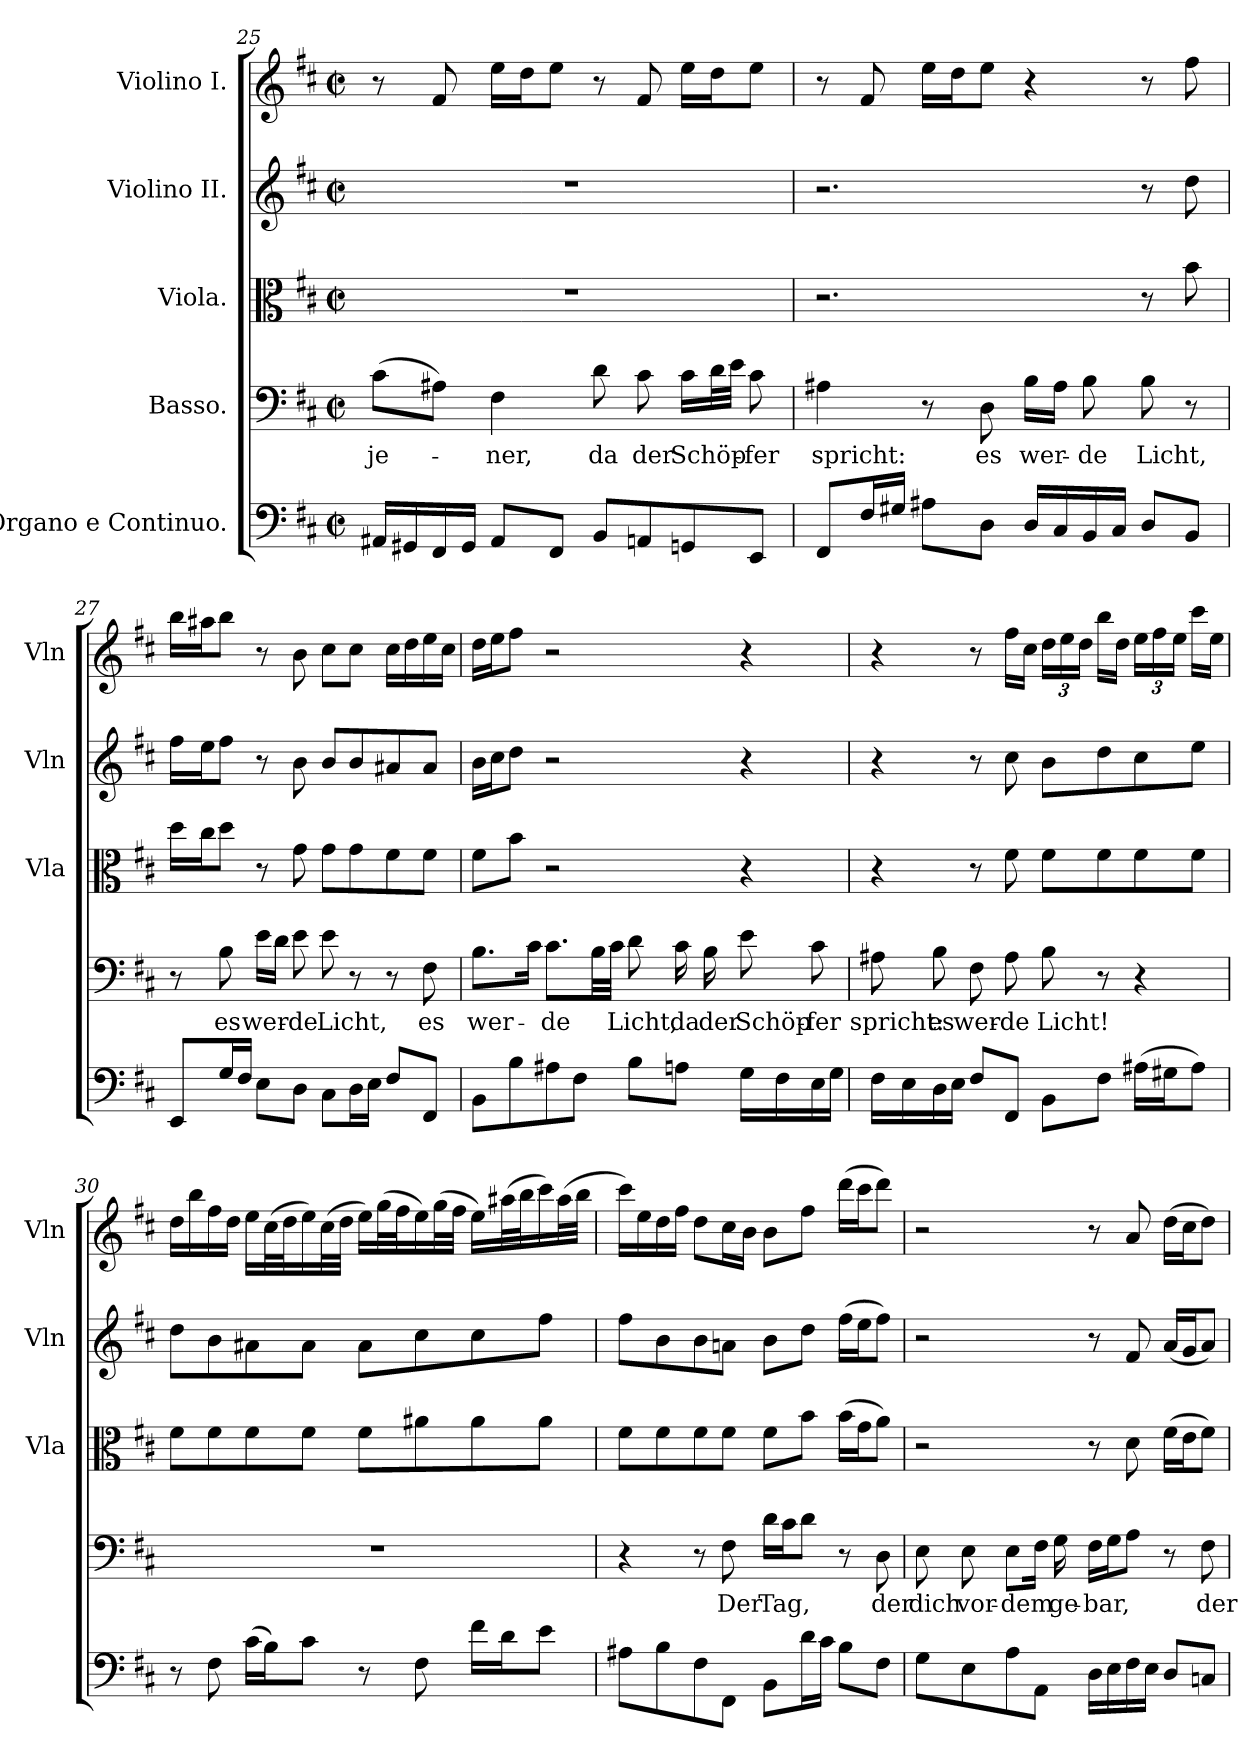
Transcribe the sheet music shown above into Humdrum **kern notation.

**kern	**kern	**text	**kern	**kern	**kern
*part5	*part4	*part4	*part3	*part2	*part1
*staff5	*staff4	*staff4	*staff3	*staff2	*staff1
*I"Organo e  Continuo.	*I"Basso.	*	*I"Viola.	*I"Violino II.	*I"Violino I.
*	*	*	*I'Vla	*I'Vln	*I'Vln
*clefF4	*clefF4	*	*clefC3	*clefG2	*clefG2
*k[f#c#]	*k[f#c#]	*	*k[f#c#]	*k[f#c#]	*k[f#c#]
*D:	*D:	*	*D:	*D:	*D:
*M2/2	*M2/2	*	*M2/2	*M2/2	*M2/2
*met(c|)	*met(c|)	*	*met(c|)	*met(c|)	*met(c|)
=25	=25	=25	=25	=25	=25
!	!	!LO:LY:b	!	!	!
16AA#X/LL	(8c#\L	je-	1r	1r	8r
16GG#X/	.	.	.	.	.
16FF#/	8A#X\J)	.	.	.	8f#/
16GG#/JJ	.	.	.	.	.
!	!	!LO:LY:b	!	!	!
8AA#/L	4F#\	-ner,	.	.	16ee\LL
.	.	.	.	.	16dd\J
8FF#/J	.	.	.	.	8ee\J
!	!	!LO:LY:b	!	!	!
8BB/L	8d\	da	.	.	8r
!	!	!LO:LY:b	!	!	!
8AAn/	8c#\	der	.	.	8f#/
!	!	!LO:LY:b	!	!	!
8GGn/	16c#\LL	Schöp-	.	.	16ee\LL
.	32d\L	.	.	.	16dd\J
.	32e\JJJ	.	.	.	.
!	!	!LO:LY:b	!	!	!
8EE/J	8c#\	-fer	.	.	8ee\J
!!LO:LB:g=z
=26	=26	=26	=26	=26	=26
!	!	!LO:LY:b	!	!	!
8FF#/L	4A#X\	spricht:	2.r	2.r	8r
16F#/L	.	.	.	.	8f#/
16G#X/JJ	.	.	.	.	.
8A#X\L	8r	.	.	.	16ee\LL
.	.	.	.	.	16dd\J
!	!	!LO:LY:b	!	!	!
8D\J	8D\	es	.	.	8ee\J
!	!	!LO:LY:b	!	!	!
16D/LL	16B\LL	wer-	.	.	4r
16C#/	16A#\JJ	.	.	.	.
!	!	!LO:LY:b	!	!	!
16BB/	8B\	-de	.	.	.
16C#/JJ	.	.	.	.	.
!	!	!LO:LY:b	!	!	!
8D/L	8B\	Licht,	8r	8r	8r
8BB/J	8r	.	8b\	8dd\	8ff#\
=27	=27	=27	=27	=27	=27
8EE/L	8r	.	16dd\LL	16ff#\LL	16bb\LL
.	.	.	16cc#\J	16ee\J	16aa#X\J
!	!	!LO:LY:b	!	!	!
16G/L	8B\	es	8dd\J	8ff#\J	8bb\J
16F#/JJ	.	.	.	.	.
!	!	!LO:LY:b	!	!	!
8E\L	16e\LL	wer-	8r	8r	8r
.	16d\JJ	.	.	.	.
!	!	!LO:LY:b	!	!	!
8D\J	8e\	-de	8g\	8b\	8b\
!	!	!LO:LY:b	!	!	!
8C#\L	8e\	Licht,	8g\L	8b/L	8cc#\L
16D\L	8r	.	8g\	8b/	8cc#\J
16E\JJ	.	.	.	.	.
8F#/L	8r	.	8f#\	8a#X/	16cc#\LL
.	.	.	.	.	16dd\
!	!	!LO:LY:b	!	!	!
8FF#/J	8F#\	es	8f#\J	8a#/J	16ee\
.	.	.	.	.	16cc#\JJ
=28	=28	=28	=28	=28	=28
!	!	!LO:LY:b	!	!	!
8BB\L	8.B\L	wer-	8f#\L	16b\LL	16dd\LL
.	.	.	.	16cc#\J	16ee\J
8B\	.	.	8b\J	8dd\J	8ff#\J
.	16c#\Jk	.	.	.	.
!	!	!LO:LY:b	!	!	!
8A#X\	8.c#\L	-de	2r	2r	2r
8F#\J	.	.	.	.	.
.	32B\LL	.	.	.	.
.	32c#\JJJ	.	.	.	.
!	!	!LO:LY:b	!	!	!
8B\L	8d\	Licht,	.	.	.
!	!	!LO:LY:b	!	!	!
8An\J	16c#\	da	.	.	.
!	!	!LO:LY:b	!	!	!
.	16B\	der	.	.	.
!	!	!LO:LY:b	!	!	!
16G\LL	8e\	Schöp-	4r	4r	4r
16F#\	.	.	.	.	.
!	!	!LO:LY:b	!	!	!
16E\	8c#\	-fer	.	.	.
16G\JJ	.	.	.	.	.
=29	=29	=29	=29	=29	=29
!	!	!LO:LY:b	!	!	!
16F#\LL	8A#X\	spricht:	4r	4r	4r
16E\	.	.	.	.	.
!	!	!LO:LY:b	!	!	!
16D\	8B\	es	.	.	.
16E\JJ	.	.	.	.	.
!	!	!LO:LY:b	!	!	!
8F#/L	8F#\	wer-	8r	8r	8r
!	!	!LO:LY:b	!	!	!
8FF#/J	8A#\	-de	8f#\	8cc#\	16ff#\LL
.	.	.	.	.	16cc#\JJ
!	!	!LO:LY:b	!	!	!
*	*	*	*	*	*Xbrackettup
8BB\L	8B\	Licht!	8f#\L	8b\L	24dd\LL
.	.	.	.	.	24ee\
.	.	.	.	.	24dd\JJ
8F#\J	8r	.	8f#\	8dd\	16bb\LL
.	.	.	.	.	16dd\JJ
(16A#X\LL	4r	.	8f#\	8cc#\	24ee\LL
.	.	.	.	.	24ff#\
16G#X\J	.	.	.	.	.
.	.	.	.	.	24ee\JJ
8A#\J)	.	.	8f#\J	8ee\J	16ccc#\LL
.	.	.	.	.	16ee\JJ
!!LO:LB:g=z
=30	=30	=30	=30	=30	=30
8r	1r	.	8f#\L	8dd\L	16dd\LL
.	.	.	.	.	16bb\
8F#\	.	.	8f#\	8b\	16ff#\
.	.	.	.	.	16dd\JJ
(16c#\LL	.	.	8f#\	8a#X\	16ee\LL
16B\J)	.	.	.	.	(32cc#\L
.	.	.	.	.	32dd\J
8c#\J	.	.	8f#\J	8a#\J	16ee\)
.	.	.	.	.	(32cc#\L
.	.	.	.	.	32dd\JJJ
8r	.	.	8f#\L	8a#\L	16ee\LL)
.	.	.	.	.	(32gg\L
.	.	.	.	.	32ff#\J
8F#\	.	.	8a#X\	8cc#\	16ee\)
.	.	.	.	.	(32gg\L
.	.	.	.	.	32ff#\JJJ
16f#\LL	.	.	8a#\	8cc#\	16ee\LL)
16d\J	.	.	.	.	(32aa#X\L
.	.	.	.	.	32bb\J
8e\J	.	.	8a#\J	8ff#\J	16ccc#\)
.	.	.	.	.	(32aa#\L
.	.	.	.	.	32bb\JJJ
=31	=31	=31	=31	=31	=31
8A#X\L	4r	.	8f#\L	8ff#\L	16ccc#\LL)
.	.	.	.	.	16ee\
8B\	.	.	8f#\	8b\	16dd\
.	.	.	.	.	16ff#\JJ
8F#\	8r	.	8f#\	8b\	8dd\L
!	!	!LO:LY:b	!	!	!
8FF#\J	8F#\	Der	8f#\J	8an\J	16cc#\L
.	.	.	.	.	16b\JJ
!	!	!LO:LY:b	!	!	!
8BB\L	16d\LL	Tag,	8f#\L	8b\L	8b\L
.	16c#\J	.	.	.	.
16d\L	8d\J	.	8b\J	8dd\J	8ff#\J
16c#\JJ	.	.	.	.	.
8B\L	8r	.	(16b\LL	(16ff#\LL	(16ddd\LL
.	.	.	16g\J	16ee\J	16ccc#\J
!	!	!LO:LY:b	!	!	!
8F#\J	8D\	der	8a\J)	8ff#\J)	8ddd\J)
=32	=32	=32	=32	=32	=32
!	!	!LO:LY:b	!	!	!
8G\L	8E\	dich	2r	2r	2r
!	!	!LO:LY:b	!	!	!
8E\	8E\	vor-	.	.	.
!	!	!LO:LY:b	!	!	!
8A\	8E\L	-dem	.	.	.
8AA\J	16F#\Jk	.	.	.	.
!	!	!LO:LY:b	!	!	!
.	16G\	ge-	.	.	.
!	!	!LO:LY:b	!	!	!
16D\LL	16F#\LL	-bar,	8r	8r	8r
16E\	16G\J	.	.	.	.
16F#\	8A\J	.	8d\	8f#/	8a/
16E\JJ	.	.	.	.	.
8D/L	8r	.	(16f#\LL	(16a/LL	(16dd\LL
.	.	.	16e\J	16g/J	16cc#\J
!	!	!LO:LY:b	!	!	!
8Cn/J	8F#\	der	8f#\J)	8a/J)	8dd\J)
=	=	=	=	=	=
*-	*-	*-	*-	*-	*-
